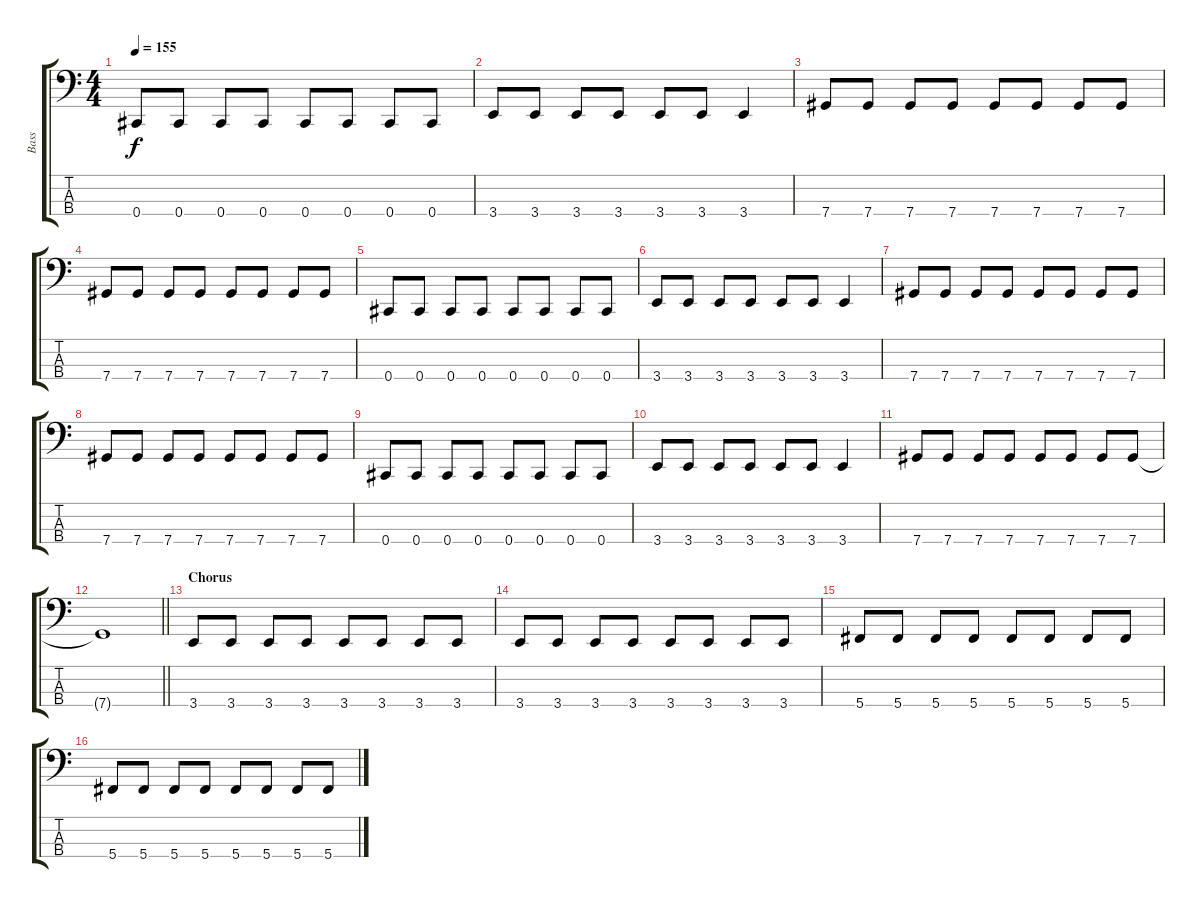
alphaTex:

\track ("Bass" "Bass") {instrument electricbasspick}
\staff {score tabs}
\tuning (Gb2 Db2 Ab1 Db1) {hide}
\ts (4 4)
\tempo 155
\clef f4
\ks c
0.4.8{dy f} 0.4.8 0.4.8 0.4.8 0.4.8 0.4.8 0.4.8 0.4.8 |
3.4.8 3.4.8 3.4.8 3.4.8 3.4.8 3.4.8 3.4.4 |
7.4.8 7.4.8 7.4.8 7.4.8 7.4.8 7.4.8 7.4.8 7.4.8 |
7.4.8 7.4.8 7.4.8 7.4.8 7.4.8 7.4.8 7.4.8 7.4.8 |
0.4.8 0.4.8 0.4.8 0.4.8 0.4.8 0.4.8 0.4.8 0.4.8 |
3.4.8 3.4.8 3.4.8 3.4.8 3.4.8 3.4.8 3.4.4 |
7.4.8 7.4.8 7.4.8 7.4.8 7.4.8 7.4.8 7.4.8 7.4.8 |
7.4.8 7.4.8 7.4.8 7.4.8 7.4.8 7.4.8 7.4.8 7.4.8 |
0.4.8 0.4.8 0.4.8 0.4.8 0.4.8 0.4.8 0.4.8 0.4.8 |
3.4.8 3.4.8 3.4.8 3.4.8 3.4.8 3.4.8 3.4.4 |
7.4.8 7.4.8 7.4.8 7.4.8 7.4.8 7.4.8 7.4.8 7.4.8 |
\barLineRight lightlight
7.4{t}.1 |
\section ("" "Chorus")
3.4.8 3.4.8 3.4.8 3.4.8 3.4.8 3.4.8 3.4.8 3.4.8 |
3.4.8 3.4.8 3.4.8 3.4.8 3.4.8 3.4.8 3.4.8 3.4.8 |
5.4.8 5.4.8 5.4.8 5.4.8 5.4.8 5.4.8 5.4.8 5.4.8 |
5.4.8 5.4.8 5.4.8 5.4.8 5.4.8 5.4.8 5.4.8 5.4.8
